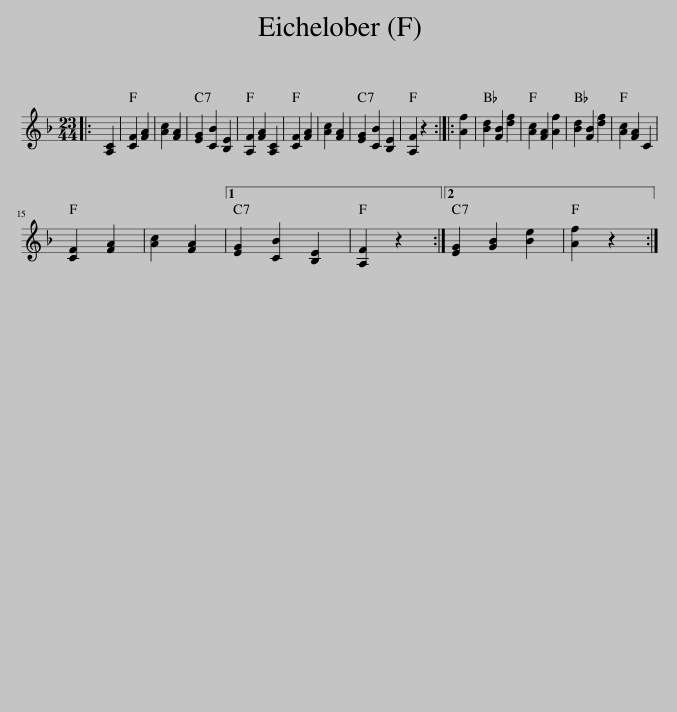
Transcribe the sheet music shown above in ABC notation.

X:1
L:1/8
M:23/44
I:linebreak $
K:F
V:1 treble
V:1
|: [A,C]2 | [CF]2 [FA]2 | [Ac]2 [FA]2 | [EG]2 [CB]2 [B,E]2 | [A,F]2 [FA]2 [A,C]2 | %5
 [CF]2 [FA]2 | [Ac]2 [FA]2 | [EG]2 [CB]2 [B,E]2 | [A,F]2 z2 :: [Af]2 | %10
 [Bd]2 [FB]2 [df]2 | [Ac]2 [FA]2 [Af]2 | [Bd]2 [FB]2 [df]2 | [Ac]2 [FA]2 C2 |$ [CF]2 [FA]2 | %15
 [Ac]2 [FA]2 |1 [EG]2 [CB]2 [B,E]2 | [A,F]2 z2 :|2 [EG]2 [GB]2 [Be]2 | [Af]2 z2 :| %20
